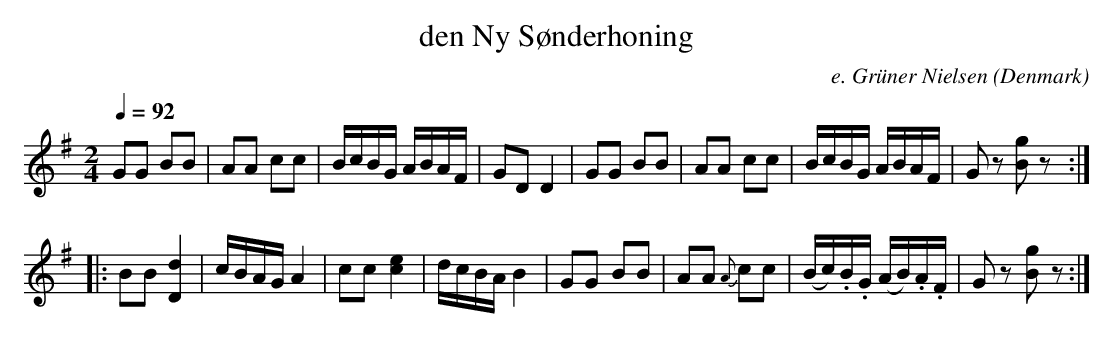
X:1
T:den Ny Sønderhoning
C:e. Grüner Nielsen
L:1/8
M:2/4
O:Denmark
Q:1/4=92
K:G major
GG BB| AA cc| B/c/B/G/ A/B/A/F/| GD D2|\
GG BB| AA cc| B/c/B/G/ A/B/A/F/| Gz [gB]z :|
|:BB [d2D2]| c/B/A/G/ A2| cc [e2c2]| d/c/B/A/ B2|\
GG BB| AA {A}cc| (B/c/).B/.G/ (A/B/).A/.F/| Gz [gB]z :|
